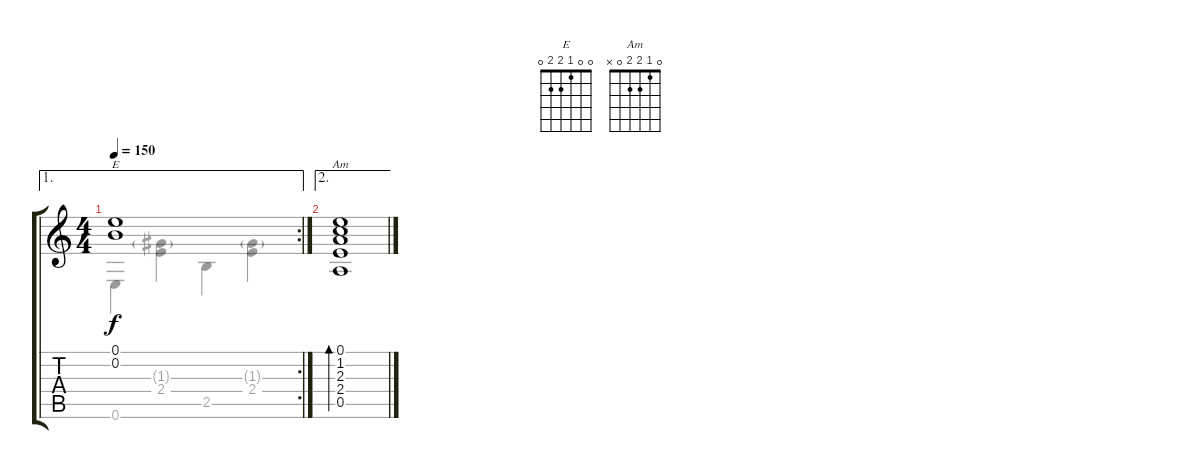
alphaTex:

\track "" {instrument acousticguitarsteel}
\staff {score tabs}
\tuning (E4 B3 G3 D3 A2 E2) {hide}
\chord ("E" 0 0 1 2 2 0)
\chord ("Am" 0 1 2 2 0 x)
\voice
\ae 1
\rc 2
\ts (4 4)
\tempo 150
\clef g2
\ks c
(0.1 0.2).1{ch "E" dy f} |
\ae 2
(0.1 1.2 2.3 2.4 0.5).1{bd 480 ch "Am"}
\voice
\clef g2
\ottava regular
\simile none
\ks c
0.6.4{dy f} (1.3{g} 2.4).4 2.5.4 (1.3{g} 2.4).4 |
